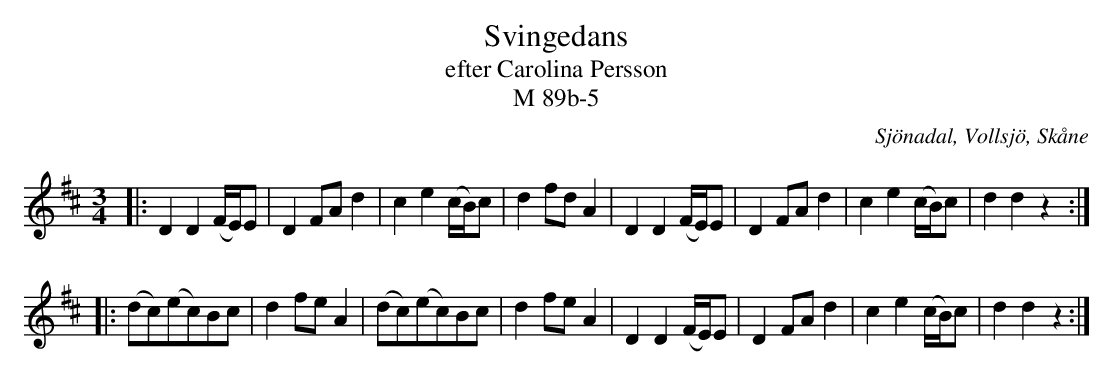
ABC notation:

X:1
T:Svingedans
T:efter Carolina Persson
T:M 89b-5
O:Sjönadal, Vollsjö, Skåne
M:3/4
L:1/8
Q:108
K:D
|: D2 D2 (F/E/)E | D2 FA d2 | c2 e2 (c/B/)c | d2 fd A2 | D2 D2 (F/E/)E | D2 FA d2 | c2 e2 (c/B/)c | d2 d2 z2 :|
|: (dc)(ec)Bc | d2 fe A2 | (dc)(ec)Bc | d2 fe A2 | D2 D2 (F/E/)E | D2 FA d2 | c2 e2 (c/B/)c | d2 d2 z2 :|
